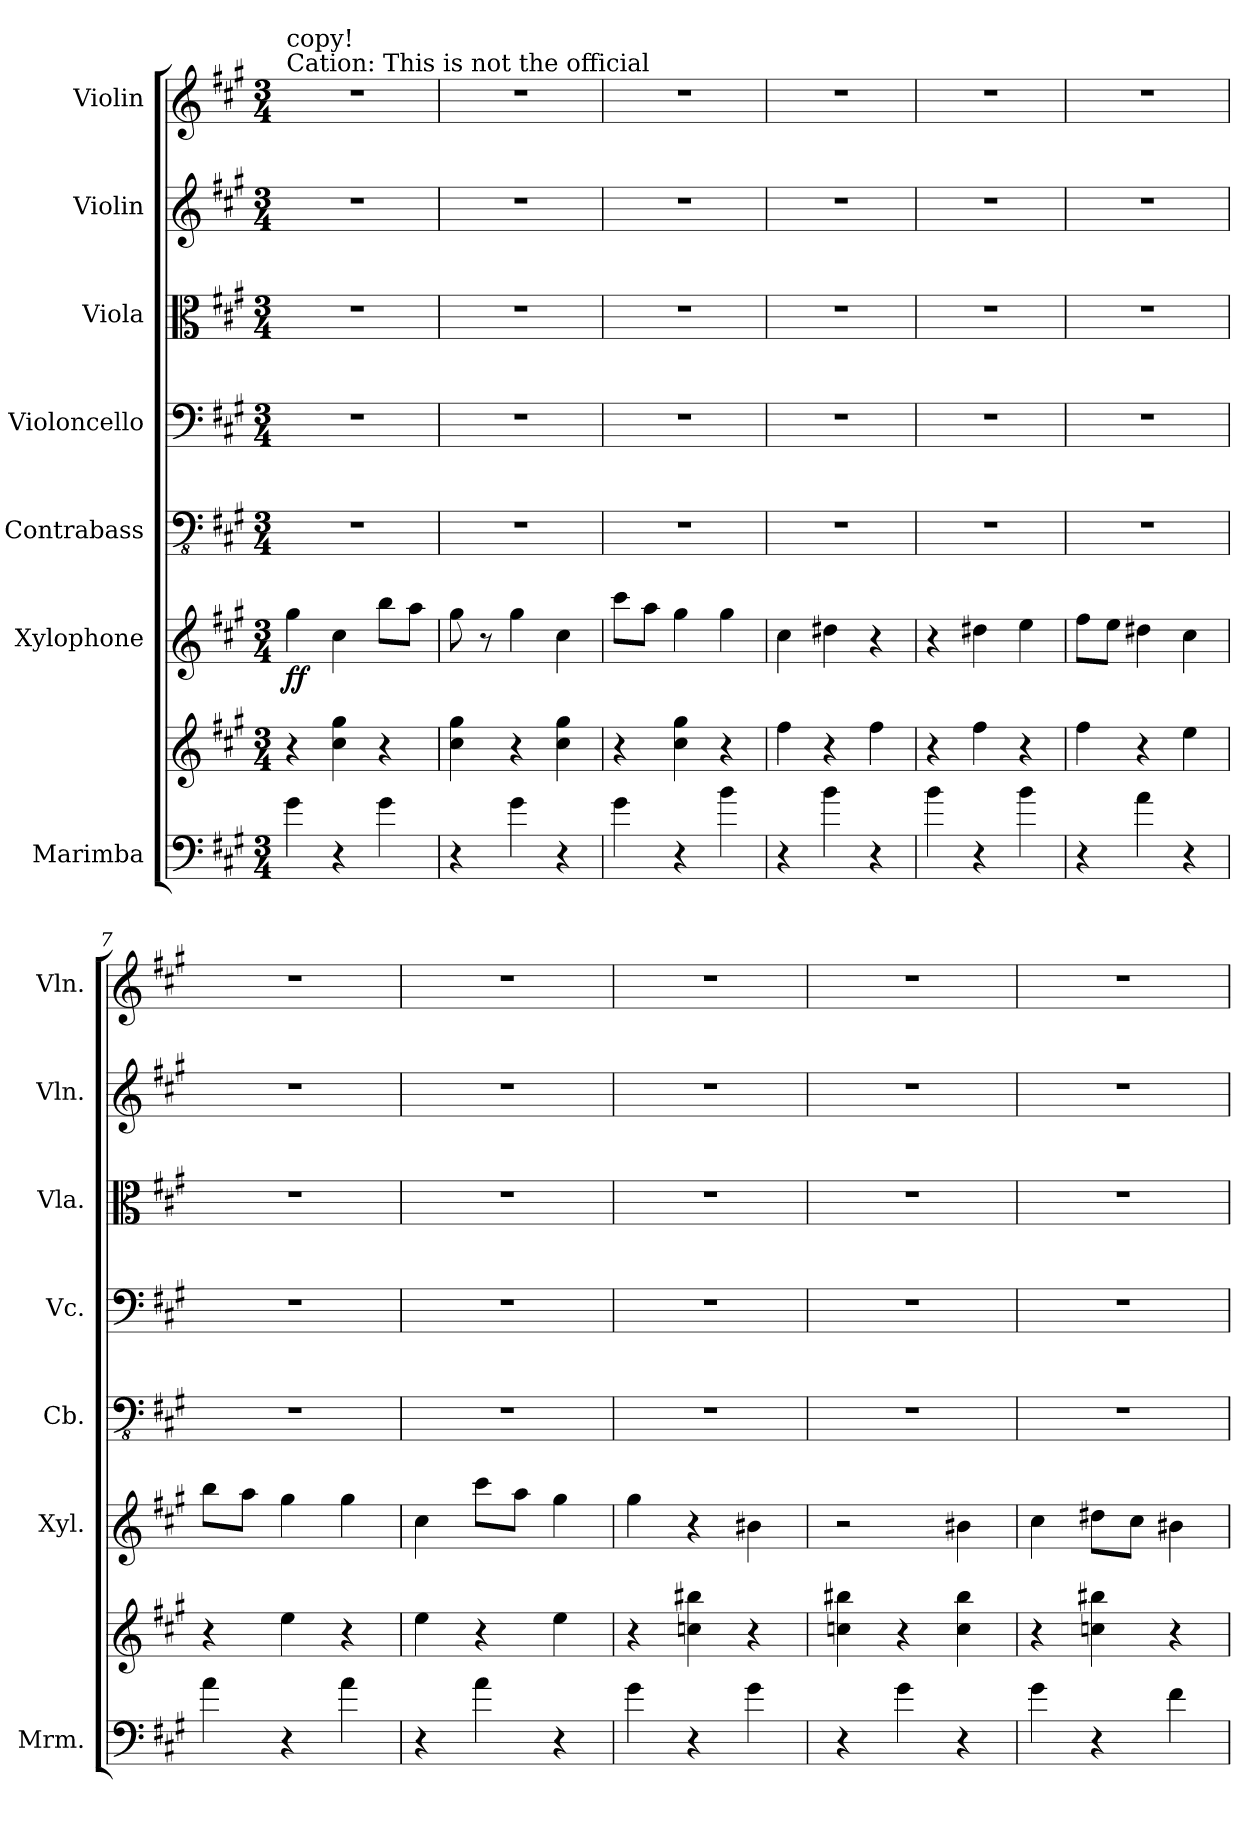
**kern	**kern	**dynam	**kern	**dynam	**kern	**kern	**kern	**kern	**kern
*part7	*part7	*part7	*part6	*part6	*part5	*part4	*part3	*part2	*part1
*staff8	*staff7	*staff7/8	*staff6	*staff6	*staff5	*staff4	*staff3	*staff2	*staff1
*I"Marimba	*	*	*I"Xylophone	*	*I"Contrabass	*I"Violoncello	*I"Viola	*I"Violin	*I"Violin
*I'Mrm.	*	*	*I'Xyl.	*	*I'Cb.	*I'Vc.	*I'Vla.	*I'Vln.	*I'Vln.
*clefF4	*clefG2	*	*clefG2	*	*clefFv4	*clefF4	*clefC3	*clefG2	*clefG2
*	*	*	*ITrd-7c-12	*	*ITrd7c12	*	*	*	*
*k[f#c#g#]	*k[f#c#g#]	*	*k[f#c#g#]	*	*k[f#c#g#]	*k[f#c#g#]	*k[f#c#g#]	*k[f#c#g#]	*k[f#c#g#]
*M3/4	*M3/4	*	*M3/4	*	*M3/4	*M3/4	*M3/4	*M3/4	*M3/4
*MM70	*MM70	*	*MM70	*	*MM70	*MM70	*MM70	*MM70	*MM70
=1	=1	=1	=1	=1	=1	=1	=1	=1	=1
!	!	!	!	!	!	!	!	!	!LO:TX:a:t=Cation&colon; This is not the official
!	!	!	!	!	!	!	!	!	!LO:TX:a:t=copy!
!	!	!LO:DY:b=2	!	!	!	!	!	!	!
!	!	!LO:DY:n=1:b	!	!LO:DY:b	!	!	!	!	!
4g#\	4r	mf f	4ggg#\	ff	2.r	2.r	2.r	2.r	2.r
4r	4cc#\ 4gg#\	.	4ccc#\	.	.	.	.	.	.
4g#\	4r	.	8bbb\L	.	.	.	.	.	.
.	.	.	8aaa\J	.	.	.	.	.	.
=2	=2	=2	=2	=2	=2	=2	=2	=2	=2
4r	4cc#\ 4gg#\	.	8ggg#\	.	2.r	2.r	2.r	2.r	2.r
.	.	.	8r	.	.	.	.	.	.
4g#\	4r	.	4ggg#\	.	.	.	.	.	.
4r	4cc#\ 4gg#\	.	4ccc#\	.	.	.	.	.	.
=3	=3	=3	=3	=3	=3	=3	=3	=3	=3
4g#\	4r	.	8cccc#\L	.	2.r	2.r	2.r	2.r	2.r
.	.	.	8aaa\J	.	.	.	.	.	.
4r	4cc#\ 4gg#\	.	4ggg#\	.	.	.	.	.	.
4b\	4r	.	4ggg#\	.	.	.	.	.	.
=4	=4	=4	=4	=4	=4	=4	=4	=4	=4
4r	4ff#\	.	4ccc#\	.	2.r	2.r	2.r	2.r	2.r
4b\	4r	.	4ddd#X\	.	.	.	.	.	.
4r	4ff#\	.	4r	.	.	.	.	.	.
=5	=5	=5	=5	=5	=5	=5	=5	=5	=5
4b\	4r	.	4r	.	2.r	2.r	2.r	2.r	2.r
4r	4ff#\	.	4ddd#X\	.	.	.	.	.	.
4b\	4r	.	4eee\	.	.	.	.	.	.
=6	=6	=6	=6	=6	=6	=6	=6	=6	=6
4r	4ff#\	.	8fff#\L	.	2.r	2.r	2.r	2.r	2.r
.	.	.	8eee\J	.	.	.	.	.	.
4a\	4r	.	4ddd#X\	.	.	.	.	.	.
4r	4ee\	.	4ccc#\	.	.	.	.	.	.
=7	=7	=7	=7	=7	=7	=7	=7	=7	=7
4a\	4r	.	8bbb\L	.	2.r	2.r	2.r	2.r	2.r
.	.	.	8aaa\J	.	.	.	.	.	.
4r	4ee\	.	4ggg#\	.	.	.	.	.	.
4a\	4r	.	4ggg#\	.	.	.	.	.	.
=8	=8	=8	=8	=8	=8	=8	=8	=8	=8
4r	4ee\	.	4ccc#\	.	2.r	2.r	2.r	2.r	2.r
4a\	4r	.	8cccc#\L	.	.	.	.	.	.
.	.	.	8aaa\J	.	.	.	.	.	.
4r	4ee\	.	4ggg#\	.	.	.	.	.	.
=9	=9	=9	=9	=9	=9	=9	=9	=9	=9
4g#\	4r	.	4ggg#\	.	2.r	2.r	2.r	2.r	2.r
4r	4ccn\ 4bb#X\	.	4r	.	.	.	.	.	.
4g#\	4r	.	4bb#X\	.	.	.	.	.	.
=10	=10	=10	=10	=10	=10	=10	=10	=10	=10
4r	4ccn\ 4bb#X\	.	2r	.	2.r	2.r	2.r	2.r	2.r
4g#\	4r	.	.	.	.	.	.	.	.
4r	4cc\ 4bb#\	.	4bb#X\	.	.	.	.	.	.
=11	=11	=11	=11	=11	=11	=11	=11	=11	=11
4g#\	4r	.	4ccc#\	.	2.r	2.r	2.r	2.r	2.r
4r	4ccn\ 4bb#X\	.	8ddd#X\L	.	.	.	.	.	.
.	.	.	8ccc#\J	.	.	.	.	.	.
4f#\	4r	.	4bb#X\	.	.	.	.	.	.
=	=	=	=	=	=	=	=	=	=
*-	*-	*-	*-	*-	*-	*-	*-	*-	*-
